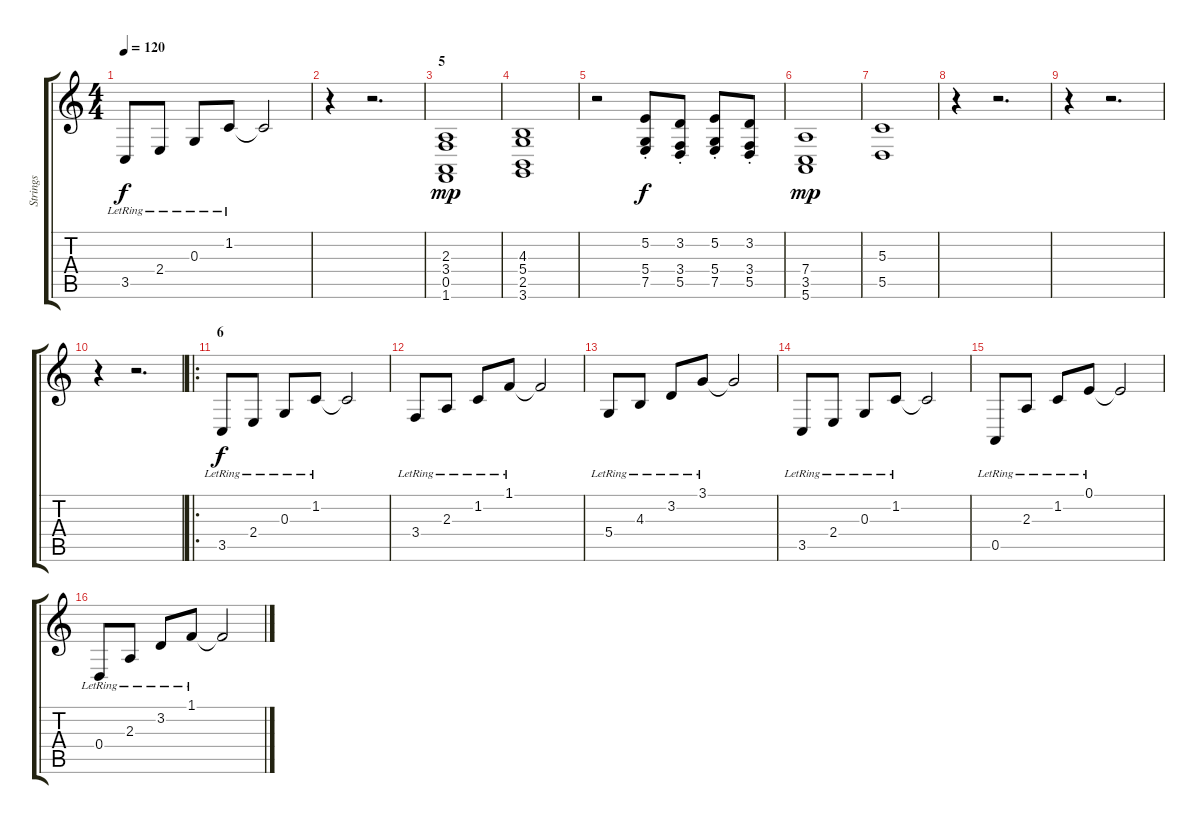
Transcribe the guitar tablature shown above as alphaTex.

\track ("Strings" "Strings") {instrument stringensemble1}
\staff {score tabs}
\tuning (E4 B3 G3 D3 A2 E2) {hide}
\ts (4 4)
\tempo 120
\clef g2
\ks c
3.5{lr}.8{dy f} 2.4{lr}.8 0.3{lr}.8 1.2{lr}.8 1.2{t}.2 |
r.4 r.2{d} |
\section ("" "5")
(2.3 3.4 0.5 1.6).1{dy mp} |
(4.3 5.4 2.5 3.6).1 |
r.2 (5.2{st} 5.4{st} 7.5{st}).8{dy f} (3.2{st} 3.4{st} 5.5{st}).8 (5.2{st} 5.4{st} 7.5{st}).8 (3.2{st} 3.4{st} 5.5{st}).8 |
(7.4 3.5 5.6).1{dy mp} |
(5.3 5.5).1 |
r.4 r.2{d} |
r.4 r.2{d} |
r.4 r.2{d} |
\ro
\section ("" "6")
3.5{lr}.8{dy f} 2.4{lr}.8 0.3{lr}.8 1.2{lr}.8 1.2{t}.2 |
3.4{lr}.8 2.3{lr}.8 1.2{lr}.8 1.1{lr}.8 1.1{t}.2 |
5.4{lr}.8 4.3{lr}.8 3.2{lr}.8 3.1{lr}.8 3.1{t}.2 |
3.5{lr}.8 2.4{lr}.8 0.3{lr}.8 1.2{lr}.8 1.2{t}.2 |
0.5{lr}.8 2.3{lr}.8 1.2{lr}.8 0.1{lr}.8 0.1{t}.2 |
0.4{lr}.8 2.3{lr}.8 3.2{lr}.8 1.1{lr}.8 1.1{t}.2
